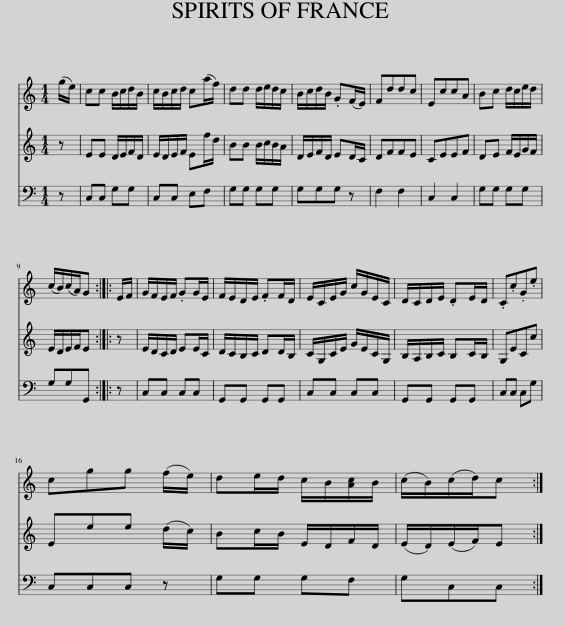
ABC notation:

X:1
%%score 1 2 3
L:1/8
M:1/4
I:linebreak $
K:C
V:1 treble
V:2 treble
V:3 bass
V:1
 (g/e/) | cc B/c/d/B/ | c/B/c/d/ c(a/f/) | dd d/e/d/c/ | B/c/d/B/ .G(F/E/) | %5
 Fddc | EccA | Bc d/c/e/d/ |$ (c/B/)(c/A/)G :: E/F/ | %10
 G/F/E/F/ .GG/E/ | F/E/D/E/ .FF/D/ | E/C/E/G/ c/G/E/C/ | D/C/D/E/ .DE/D/ | .C.c.G.e |$ %15
 cgg (f/e/) | de/d/ c/B/[Ac]/B/ | (c/B/)(c/d/)c :| %18
V:2
 z | EE D/E/F/D/ | E/D/E/F/ Ef/d/ | BB B/c/B/A/ | D/E/F/D/ ED/C/ | %5
 DFFE | CEEF | DE F/E/G/F/ |$ E/D/E/F/E :: z | %10
 E/D/C/D/ EE/C/ | D/C/B,/C/ DD/B,/ | C/G,/C/E/ G/E/C/G,/ | B,/A,/B,/C/ B,C/B,/ | G,ECc |$ %15
 Eee (d/c/) | Bc/B/ E/D/F/D/ | (E/D/)(E/F/)E :| %18
V:3
 z | C,C, G,G, | C,C, E,F, | G,G, G,G, | G,G,G, z | %5
 F,2 F,2 | C,2 C,2 | G,G, G,G, |$ G,G,G,, :: z | %10
 C,C, C,C, | G,,G,, G,,G,, | C,C, C,C, | G,,G,, G,,G,, | C,C, C,G, |$ %15
 C,C,C, z | G,G, G,F, | G,C,C, :| %18
